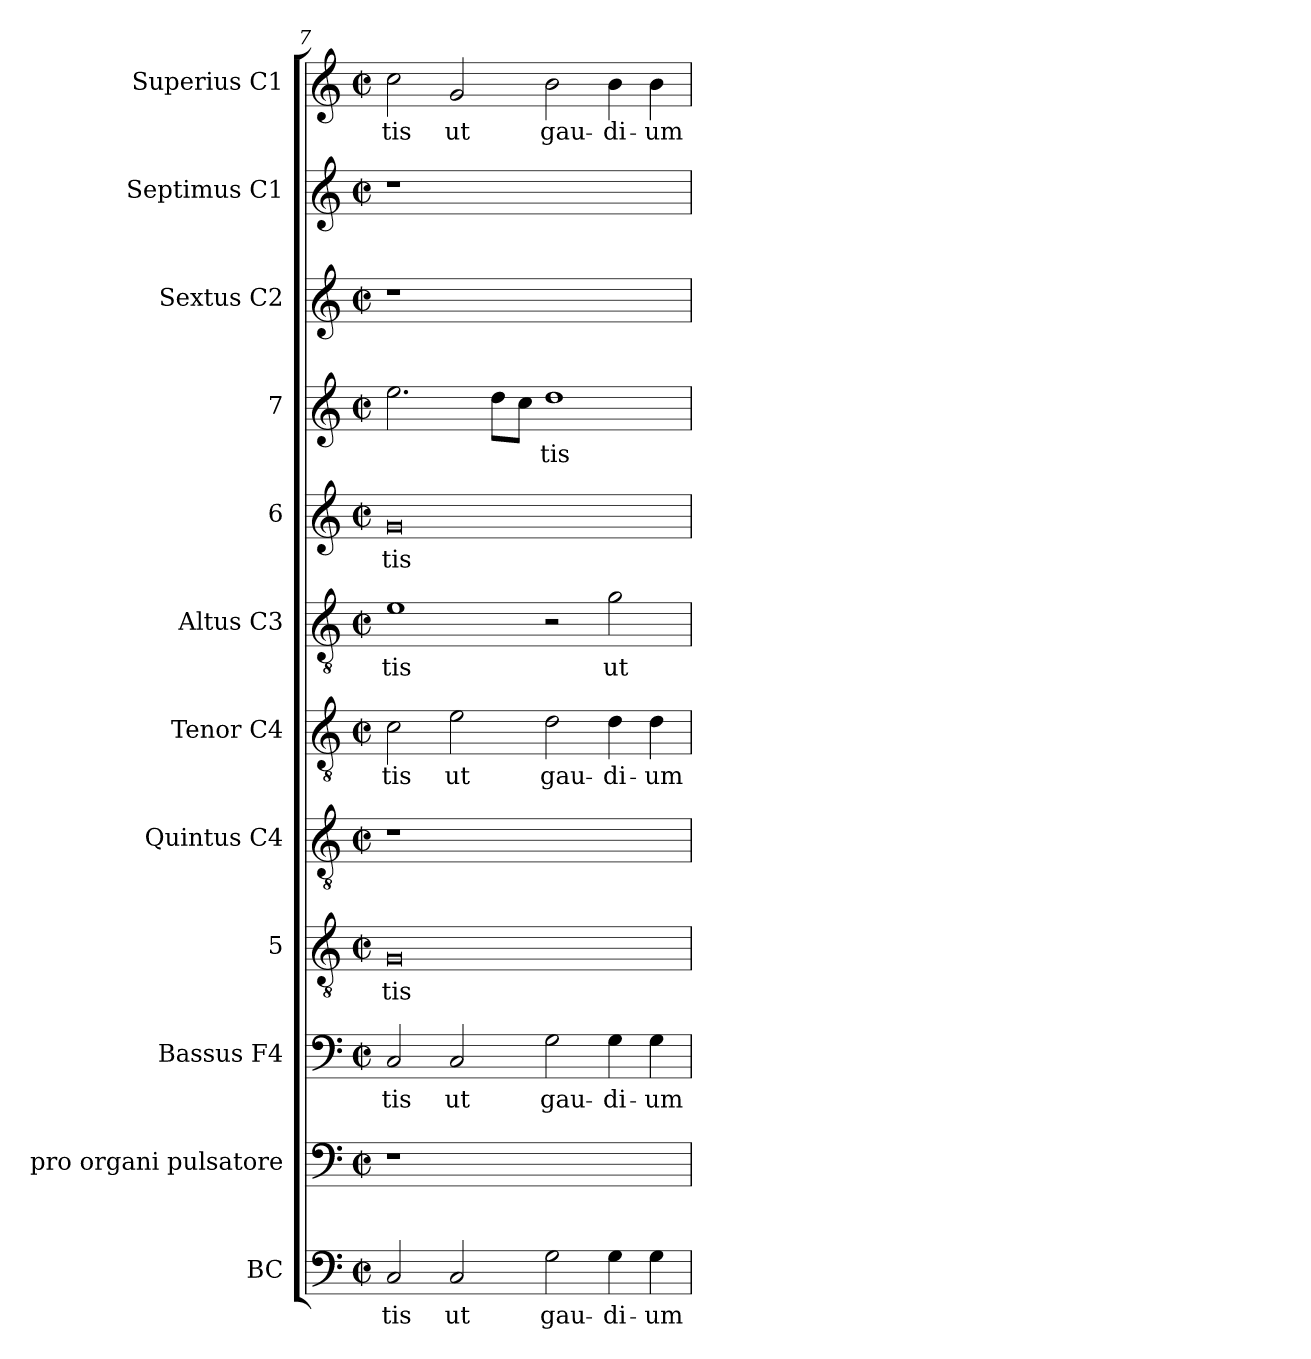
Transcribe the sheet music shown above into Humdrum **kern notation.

**kern	**text	**kern	**kern	**text	**kern	**text	**kern	**kern	**text	**kern	**text	**kern	**text	**kern	**text	**kern	**kern	**kern	**text
*part12	*part12	*part11	*part10	*part10	*part9	*part9	*part8	*part7	*part7	*part6	*part6	*part5	*part5	*part4	*part4	*part3	*part2	*part1	*part1
*staff12	*staff12	*staff11	*staff10	*staff10	*staff9	*staff9	*staff8	*staff7	*staff7	*staff6	*staff6	*staff5	*staff5	*staff4	*staff4	*staff3	*staff2	*staff1	*staff1
*I"BC	*	*I"pro organi  pulsatore	*I"Bassus  F4	*	*I"5	*	*I"Quintus  C4	*I"Tenor  C4	*	*I"Altus  C3	*	*I"6	*	*I"7	*	*I"Sextus  C2	*I"Septimus  C1	*I"Superius  C1	*
*I'BC	*	*	*I'B	*	*	*	*	*I'T	*	*I'A	*	*	*	*	*	*	*	*I'S	*
*clefF4	*	*clefF4	*clefF4	*	*clefGv2	*	*clefGv2	*clefGv2	*	*clefGv2	*	*clefG2	*	*clefG2	*	*clefG2	*clefG2	*clefG2	*
*k[]	*	*k[]	*k[]	*	*k[]	*	*k[]	*k[]	*	*k[]	*	*k[]	*	*k[]	*	*k[]	*k[]	*k[]	*
*C:	*	*C:	*C:	*	*C:	*	*C:	*C:	*	*C:	*	*C:	*	*C:	*	*C:	*C:	*C:	*
*M2/2	*	*M2/2	*M2/2	*	*M2/2	*	*M2/2	*M2/2	*	*M2/2	*	*M2/2	*	*M2/2	*	*M2/2	*M2/2	*M2/2	*
*met(c|)	*	*met(c|)	*met(c|)	*	*met(c|)	*	*met(c|)	*met(c|)	*	*met(c|)	*	*met(c|)	*	*met(c|)	*	*met(c|)	*met(c|)	*met(c|)	*
=7	=7	=7	=7	=7	=7	=7	=7	=7	=7	=7	=7	=7	=7	=7	=7	=7	=7	=7	=7
!	!LO:LY:a:cj	!	!	!LO:LY:b:cj	!	!LO:LY:b:cj	!	!	!LO:LY:b:cj	!	!LO:LY:b:cj	!	!LO:LY:b:cj	!	!LO:LY:b:cj	!	!	!	!LO:LY:b:cj
2C/	-tis	1r	2C/	-tis	0G	-tis	1r	2c\	-tis	1e	-tis	0g	-tis	2.ee\	--	1r	1r	2cc\	-tis
!	!LO:LY:a:cj	!	!	!LO:LY:b:cj	!	!	!	!	!LO:LY:b:cj	!	!	!	!	!	!	!	!	!	!LO:LY:b:cj
2C/	ut	.	2C/	ut	.	.	.	2e\	ut	.	.	.	.	.	.	.	.	2g/	ut
!	!	!	!	!	!	!	!	!	!	!	!	!	!	!	!LO:LY:b:cj	!	!	!	!
.	.	.	.	.	.	.	.	.	.	.	.	.	.	8dd\L	--	.	.	.	.
!	!	!	!	!	!	!	!	!	!	!	!	!	!	!	!LO:LY:b:cj	!	!	!	!
.	.	.	.	.	.	.	.	.	.	.	.	.	.	8cc\J	--	.	.	.	.
!	!LO:LY:a:cj	!	!	!LO:LY:b:cj	!	!	!	!	!LO:LY:b:cj	!	!	!	!	!	!LO:LY:b:cj	!	!	!	!LO:LY:b:cj
2G\	gau-	1ryy	2G\	gau-	.	.	1ryy	2d\	gau-	2r	.	.	.	1dd	-tis	1ryy	1ryy	2b\	gau-
!	!LO:LY:a:cj	!	!	!LO:LY:b:cj	!	!	!	!	!LO:LY:b:cj	!	!LO:LY:b:cj	!	!	!	!	!	!	!	!LO:LY:b:cj
4G\	-di-	.	4G\	-di-	.	.	.	4d\	-di-	2g\	ut	.	.	.	.	.	.	4b\	-di-
!	!LO:LY:a:cj	!	!	!LO:LY:b:cj	!	!	!	!	!LO:LY:b:cj	!	!	!	!	!	!	!	!	!	!LO:LY:b:cj
4G\	-um	.	4G\	-um	.	.	.	4d\	-um	.	.	.	.	.	.	.	.	4b\	-um
=	=	=	=	=	=	=	=	=	=	=	=	=	=	=	=	=	=	=	=
*-	*-	*-	*-	*-	*-	*-	*-	*-	*-	*-	*-	*-	*-	*-	*-	*-	*-	*-	*-
